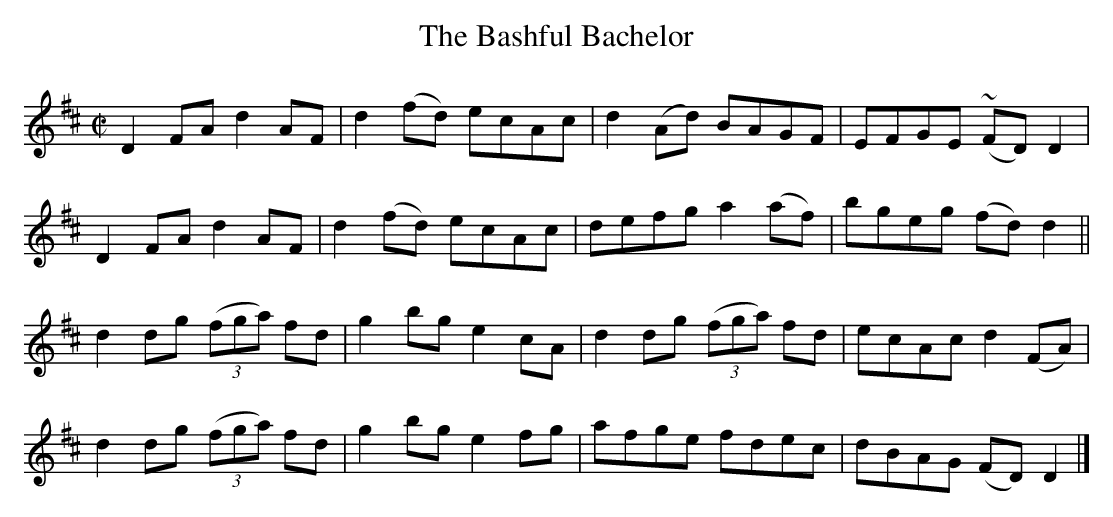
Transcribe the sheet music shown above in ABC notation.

X:1
T: The Bashful Bachelor
M: C|
L: 1/8
K: D
D2 FA     d2 AF  | d2 (fd)  ecAc | d2 (Ad)   BAGF   | EFGE (~FD) D2  |
D2 FA     d2 AF  | d2 (fd)  ecAc | defg     a2 (af) | bgeg  (fd) d2  ||
d2 dg ((3fga) fd | g2  bg  e2 cA | d2 dg ((3fga) fd | ecAc   d2 (FA) |
d2 dg ((3fga) fd | g2  bg  e2 fg | afge      fdec   | dBAG  (FD) D2  |]
